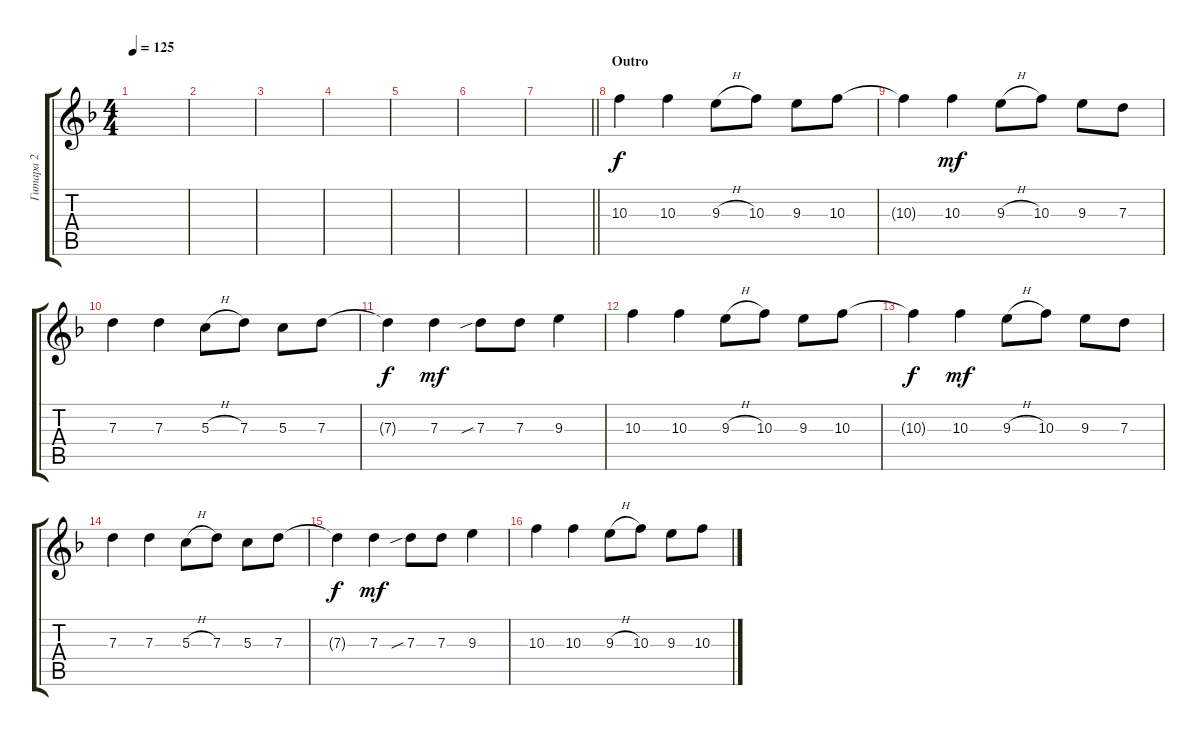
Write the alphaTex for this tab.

\track ("Гитара 2" "Гитара 2") {instrument distortionguitar}
\staff {score tabs}
\tuning (E4 B3 G3 D3 A2 E2) {hide}
\ts (4 4)
\tempo 125
\clef g2
\ks dminor
|
|
|
|
|
|
\barLineRight lightlight
|
\section ("" "Outro")
10.3.4 10.3.4 9.3{h}.8 10.3.8 9.3.8 10.3.8 |
10.3{t}.4{dy f} 10.3.4{dy mf} 9.3{h}.8 10.3.8 9.3.8 7.3.8 |
7.3.4 7.3.4 5.3{h}.8 7.3.8 5.3.8 7.3.8 |
7.3{t}.4{dy f} 7.3.4{dy mf} 7.3{sib}.8 7.3.8 9.3.4 |
10.3.4 10.3.4 9.3{h}.8 10.3.8 9.3.8 10.3.8 |
10.3{t}.4{dy f} 10.3.4{dy mf} 9.3{h}.8 10.3.8 9.3.8 7.3.8 |
7.3.4 7.3.4 5.3{h}.8 7.3.8 5.3.8 7.3.8 |
7.3{t}.4{dy f} 7.3.4{dy mf} 7.3{sib}.8 7.3.8 9.3.4 |
10.3.4 10.3.4 9.3{h}.8 10.3.8 9.3.8 10.3.8
